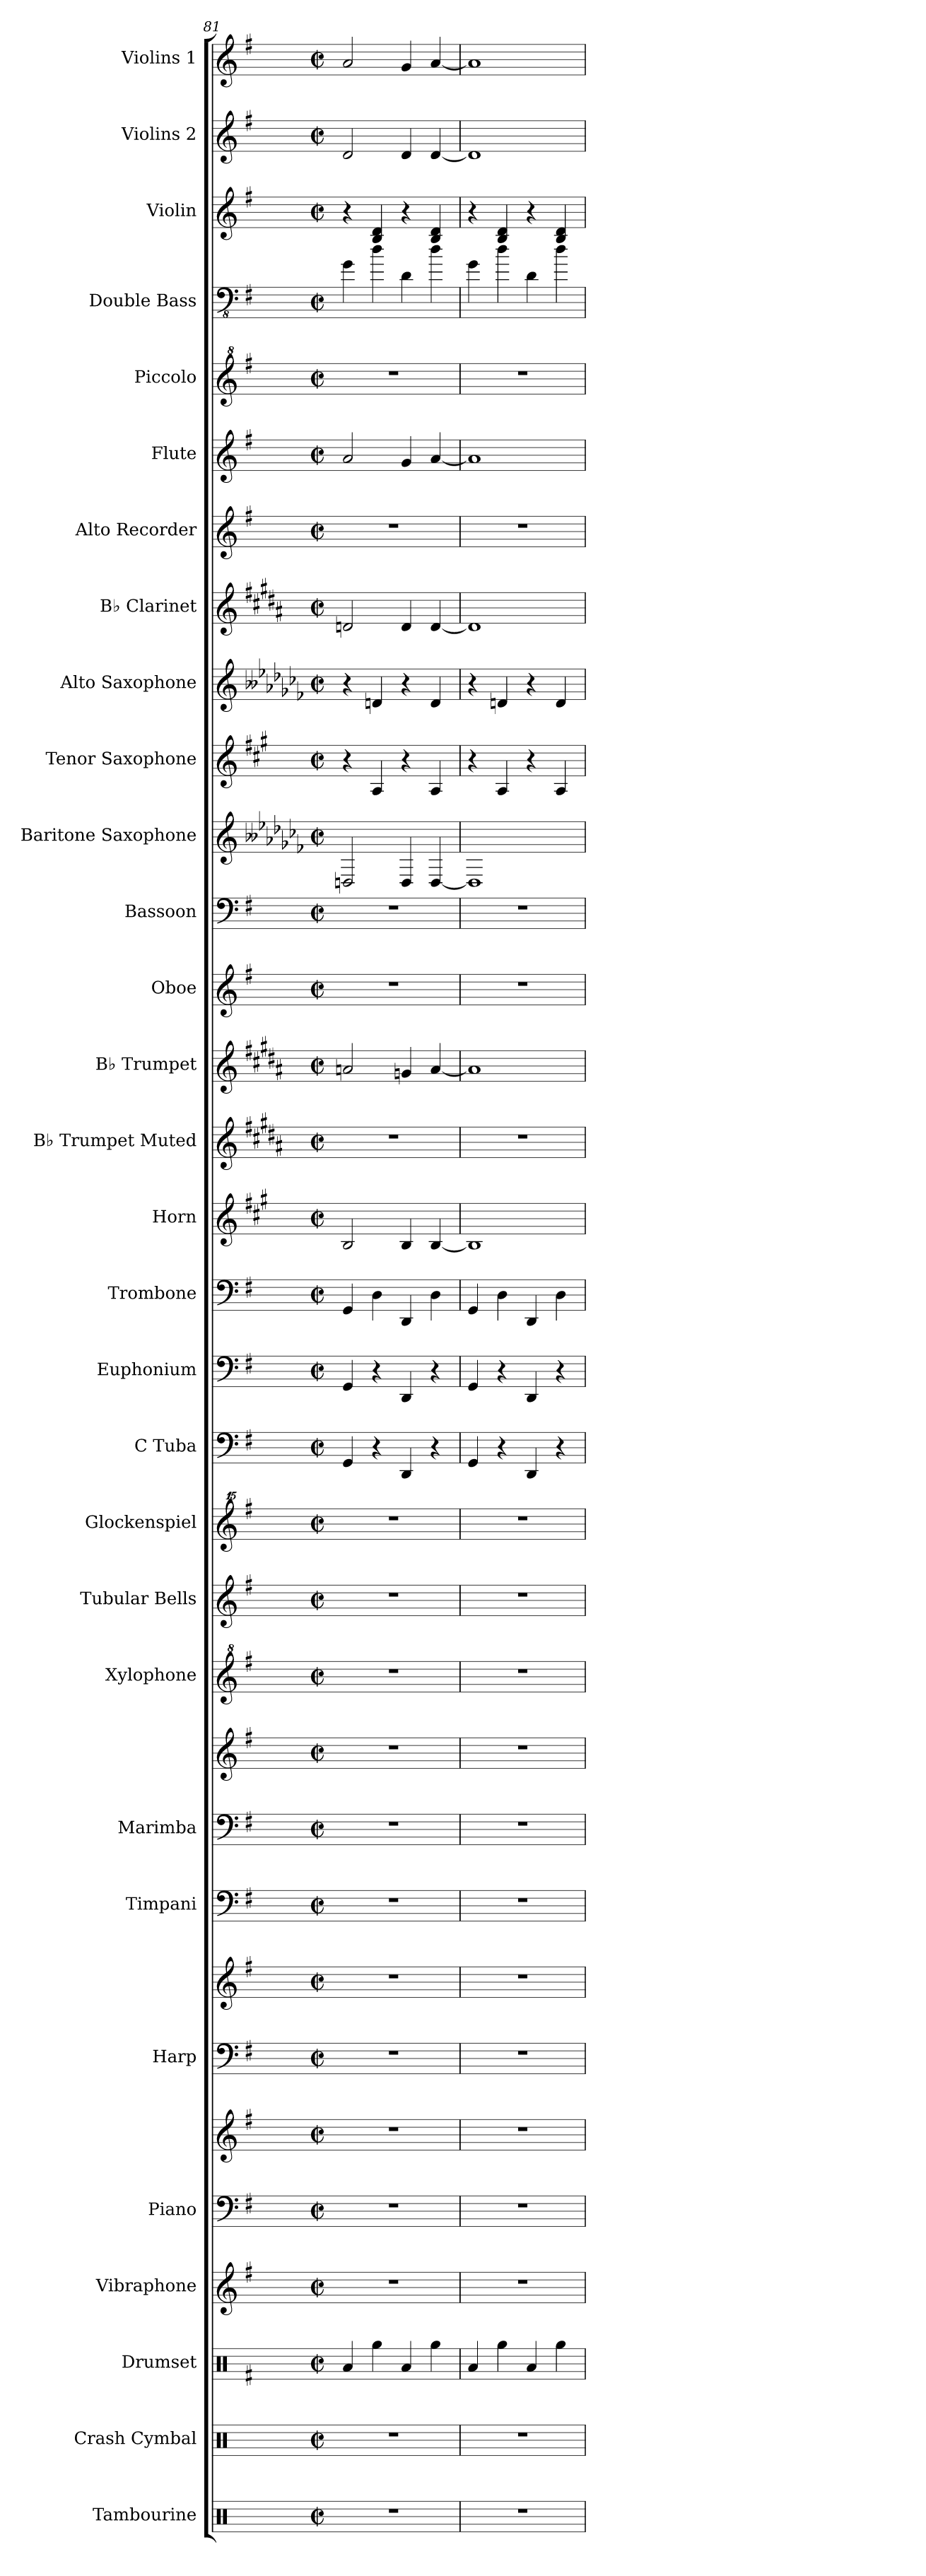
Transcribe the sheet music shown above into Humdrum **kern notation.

**kern	**kern	**kern	**kern	**kern	**kern	**kern	**kern	**kern	**kern	**kern	**kern	**kern	**kern	**kern	**kern	**kern	**kern	**kern	**kern	**kern	**kern	**kern	**kern	**kern	**kern	**kern	**kern	**kern	**kern	**kern	**kern	**kern
*part30	*part29	*part28	*part27	*part26	*part26	*part25	*part25	*part24	*part23	*part23	*part22	*part21	*part20	*part19	*part18	*part17	*part16	*part15	*part14	*part13	*part12	*part11	*part10	*part9	*part8	*part7	*part6	*part5	*part4	*part3	*part2	*part1
*staff33	*staff32	*staff31	*staff30	*staff29	*staff28	*staff27	*staff26	*staff25	*staff24	*staff23	*staff22	*staff21	*staff20	*staff19	*staff18	*staff17	*staff16	*staff15	*staff14	*staff13	*staff12	*staff11	*staff10	*staff9	*staff8	*staff7	*staff6	*staff5	*staff4	*staff3	*staff2	*staff1
*I"Tambourine	*I"Crash Cymbal	*I"Drumset	*I"Vibraphone	*I"Piano	*	*I"Harp	*	*I"Timpani	*I"Marimba	*	*I"Xylophone	*I"Tubular Bells	*I"Glockenspiel	*I"C Tuba	*I"Euphonium	*I"Trombone	*I"Horn	*I"B♭ Trumpet Muted	*I"B♭ Trumpet	*I"Oboe	*I"Bassoon	*I"Baritone Saxophone	*I"Tenor Saxophone	*I"Alto Saxophone	*I"B♭ Clarinet	*I"Alto Recorder	*I"Flute	*I"Piccolo	*I"Double Bass	*I"Violin	*I"Violins 2	*I"Violins 1
*I'Tamb.	*I'Cr. Cym.	*I'Drs.	*I'Vib.	*I'Pno.	*	*I'Hrp.	*	*I'Timp.	*I'Mrm.	*	*I'Xyl.	*I'Tu. Be.	*I'Glk.	*I'C Tu.	*I'Eu.	*I'Trb.	*I'Hn.	*I'B♭ Tpt. Mut	*I'B♭ Tpt.	*I'Ob.	*I'Bsn.	*I'Bar. Sax.	*I'T. Sax.	*I'A. Sax.	*I'B♭ Cl.	*I'A. Rec.	*I'Fl.	*I'Picc.	*	*I'Vln.	*I'Vlns. 2	*I'Vlns. 1
*clefX	*clefX	*clefX	*clefG2	*clefF4	*clefG2	*clefF4	*clefG2	*clefF4	*clefF4	*clefG2	*clefG^2	*clefG2	*clefG^^2	*clefF4	*clefF4	*clefF4	*clefG2	*clefG2	*clefG2	*clefG2	*clefF4	*clefG2	*clefG2	*clefG2	*clefG2	*clefG2	*clefG2	*clefG^2	*clefFv4	*clefG2	*clefG2	*clefG2
*	*	*	*	*	*	*	*	*	*	*	*	*	*	*	*	*	*ITrd4c7	*ITrd1c2	*ITrd1c2	*	*	*ITrd12c21	*ITrd8c14	*ITrd5c9	*ITrd1c2	*	*	*ITrd-7c-12	*ITrd7c12	*	*	*
*k[]	*k[]	*k[f#]	*k[f#]	*k[f#]	*k[f#]	*k[f#]	*k[f#]	*k[f#]	*k[f#]	*k[f#]	*k[f#]	*k[f#]	*k[f#]	*k[f#]	*k[f#]	*k[f#]	*k[f#c#]	*k[f#c#g#]	*k[f#c#g#]	*k[f#]	*k[f#]	*k[b--e-a-d-g-c-f-]	*k[f#c#g#]	*k[b--e-a-d-g-c-f-]	*k[f#c#g#]	*k[f#]	*k[f#]	*k[f#]	*k[f#]	*k[f#]	*k[f#]	*k[f#]
*C:	*C:	*G:	*G:	*G:	*G:	*G:	*G:	*G:	*G:	*G:	*G:	*G:	*G:	*G:	*G:	*G:	*D:	*A:	*A:	*G:	*G:	*F-:	*A:	*F-:	*A:	*G:	*G:	*G:	*G:	*G:	*G:	*G:
*M2/2	*M2/2	*M2/2	*M2/2	*M2/2	*M2/2	*M2/2	*M2/2	*M2/2	*M2/2	*M2/2	*M2/2	*M2/2	*M2/2	*M2/2	*M2/2	*M2/2	*M2/2	*M2/2	*M2/2	*M2/2	*M2/2	*M2/2	*M2/2	*M2/2	*M2/2	*M2/2	*M2/2	*M2/2	*M2/2	*M2/2	*M2/2	*M2/2
*met(c|)	*met(c|)	*met(c|)	*met(c|)	*met(c|)	*met(c|)	*met(c|)	*met(c|)	*met(c|)	*met(c|)	*met(c|)	*met(c|)	*met(c|)	*met(c|)	*met(c|)	*met(c|)	*met(c|)	*met(c|)	*met(c|)	*met(c|)	*met(c|)	*met(c|)	*met(c|)	*met(c|)	*met(c|)	*met(c|)	*met(c|)	*met(c|)	*met(c|)	*met(c|)	*met(c|)	*met(c|)	*met(c|)
=81	=81	=81	=81	=81	=81	=81	=81	=81	=81	=81	=81	=81	=81	=81	=81	=81	=81	=81	=81	=81	=81	=81	=81	=81	=81	=81	=81	=81	=81	=81	=81	=81
1r	1r	4Ra/	1r	1r	1r	1r	1r	1r	1r	1r	1r	1r	1r	4GG/	4GG/	4GG/	2E/	1r	2g/	1r	1r	2DD/	4r	4r	2c/	1r	2a/	1r	4GG\	4r	2d/	2a/
.	.	4Rgg\	.	.	.	.	.	.	.	.	.	.	.	4r	4r	4D\	.	.	.	.	.	.	4AA/	4Fn/	.	.	.	.	4D\	4B/ 4d/	.	.
.	.	4Ra/	.	.	.	.	.	.	.	.	.	.	.	4DD/	4DD/	4DD/	4E/	.	4fn/	.	.	4DD/	4r	4r	4c/	.	4g/	.	4DD\	4r	4d/	4g/
.	.	4Rgg\	.	.	.	.	.	.	.	.	.	.	.	4r	4r	4D\	[4E/	.	[4g/	.	.	[4DD/	4AA/	4F/	[4c/	.	[4a/	.	4D\	4B/ 4d/	[4d/	[4a/
=82	=82	=82	=82	=82	=82	=82	=82	=82	=82	=82	=82	=82	=82	=82	=82	=82	=82	=82	=82	=82	=82	=82	=82	=82	=82	=82	=82	=82	=82	=82	=82	=82
1r	1r	4Ra/	1r	1r	1r	1r	1r	1r	1r	1r	1r	1r	1r	4GG/	4GG/	4GG/	1E]	1r	1g]	1r	1r	1DD]	4r	4r	1c]	1r	1a]	1r	4GG\	4r	1d]	1a]
.	.	4Rgg\	.	.	.	.	.	.	.	.	.	.	.	4r	4r	4D\	.	.	.	.	.	.	4AA/	4Fn/	.	.	.	.	4D\	4B/ 4d/	.	.
.	.	4Ra/	.	.	.	.	.	.	.	.	.	.	.	4DD/	4DD/	4DD/	.	.	.	.	.	.	4r	4r	.	.	.	.	4DD\	4r	.	.
.	.	4Rgg\	.	.	.	.	.	.	.	.	.	.	.	4r	4r	4D\	.	.	.	.	.	.	4AA/	4F/	.	.	.	.	4D\	4B/ 4d/	.	.
=	=	=	=	=	=	=	=	=	=	=	=	=	=	=	=	=	=	=	=	=	=	=	=	=	=	=	=	=	=	=	=	=
*-	*-	*-	*-	*-	*-	*-	*-	*-	*-	*-	*-	*-	*-	*-	*-	*-	*-	*-	*-	*-	*-	*-	*-	*-	*-	*-	*-	*-	*-	*-	*-	*-
